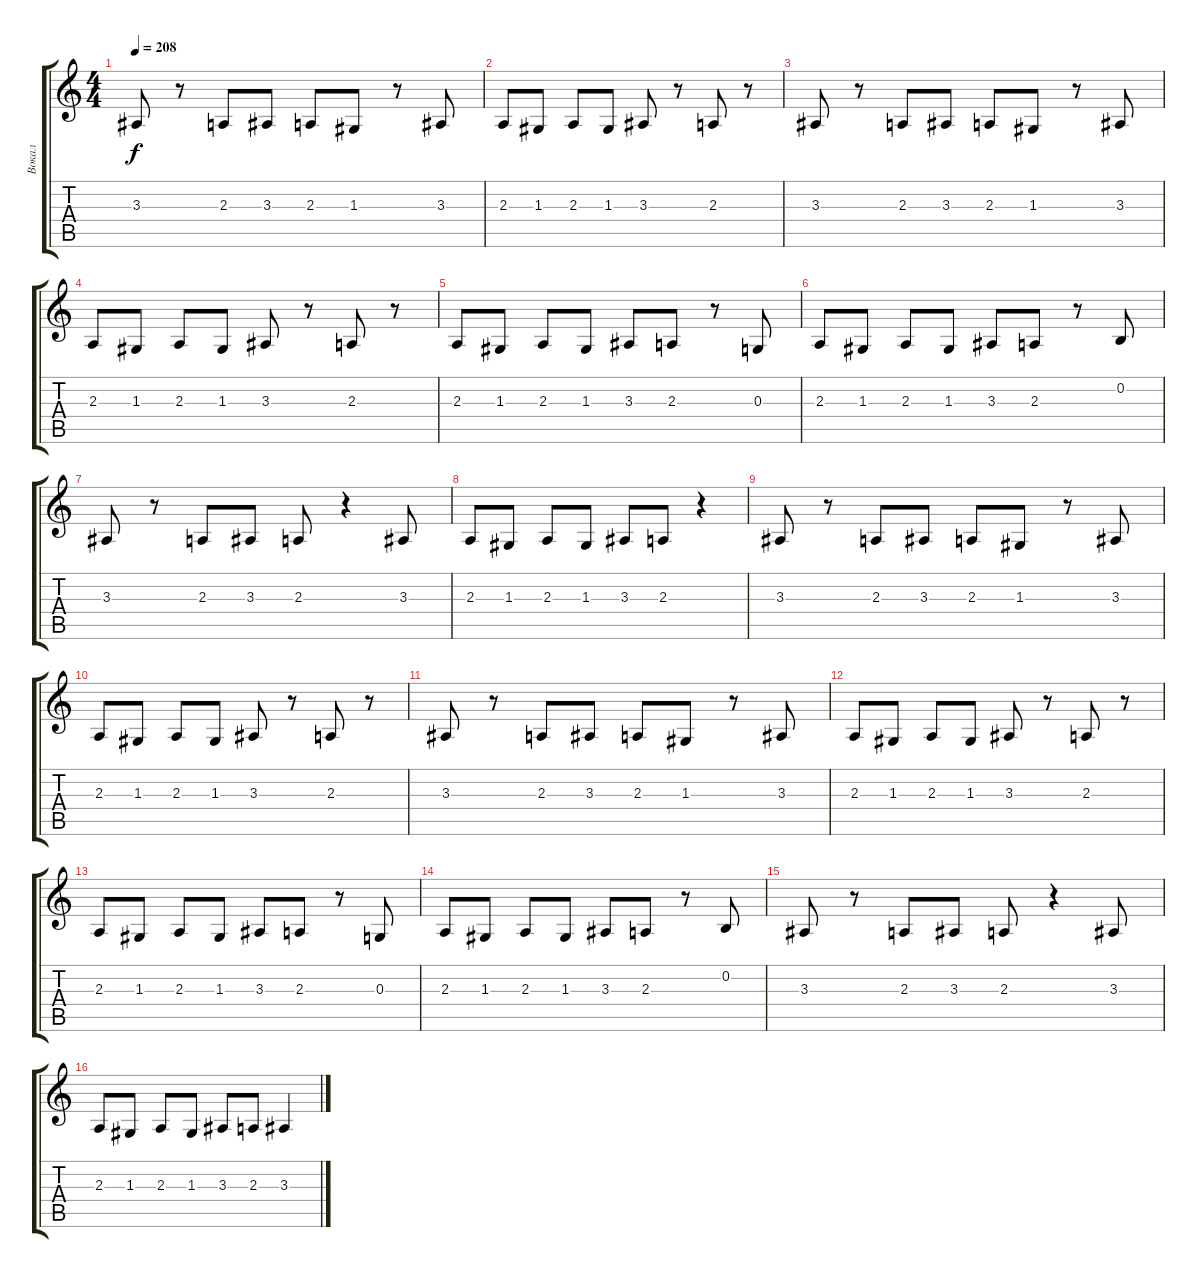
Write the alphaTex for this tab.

\track ("Вокал" "Вокал") {instrument tenorsax}
\staff {score tabs}
\tuning (E4 B3 G3 D3 A2 E2) {hide}
\ts (4 4)
\tempo 208
\clef g2
\ks c
3.3.8{dy f} r.8 2.3.8 3.3.8 2.3.8 1.3.8 r.8 3.3.8 |
2.3.8 1.3.8 2.3.8 1.3.8 3.3.8 r.8 2.3.8 r.8 |
3.3.8 r.8 2.3.8 3.3.8 2.3.8 1.3.8 r.8 3.3.8 |
2.3.8 1.3.8 2.3.8 1.3.8 3.3.8 r.8 2.3.8 r.8 |
2.3.8 1.3.8 2.3.8 1.3.8 3.3.8 2.3.8 r.8 0.3.8 |
2.3.8 1.3.8 2.3.8 1.3.8 3.3.8 2.3.8 r.8 0.2.8 |
3.3.8 r.8 2.3.8 3.3.8 2.3.8 r.4 3.3.8 |
2.3.8 1.3.8 2.3.8 1.3.8 3.3.8 2.3.8 r.4 |
3.3.8 r.8 2.3.8 3.3.8 2.3.8 1.3.8 r.8 3.3.8 |
2.3.8 1.3.8 2.3.8 1.3.8 3.3.8 r.8 2.3.8 r.8 |
3.3.8 r.8 2.3.8 3.3.8 2.3.8 1.3.8 r.8 3.3.8 |
2.3.8 1.3.8 2.3.8 1.3.8 3.3.8 r.8 2.3.8 r.8 |
2.3.8 1.3.8 2.3.8 1.3.8 3.3.8 2.3.8 r.8 0.3.8 |
2.3.8 1.3.8 2.3.8 1.3.8 3.3.8 2.3.8 r.8 0.2.8 |
3.3.8 r.8 2.3.8 3.3.8 2.3.8 r.4 3.3.8 |
2.3.8 1.3.8 2.3.8 1.3.8 3.3.8 2.3.8 3.3.4
